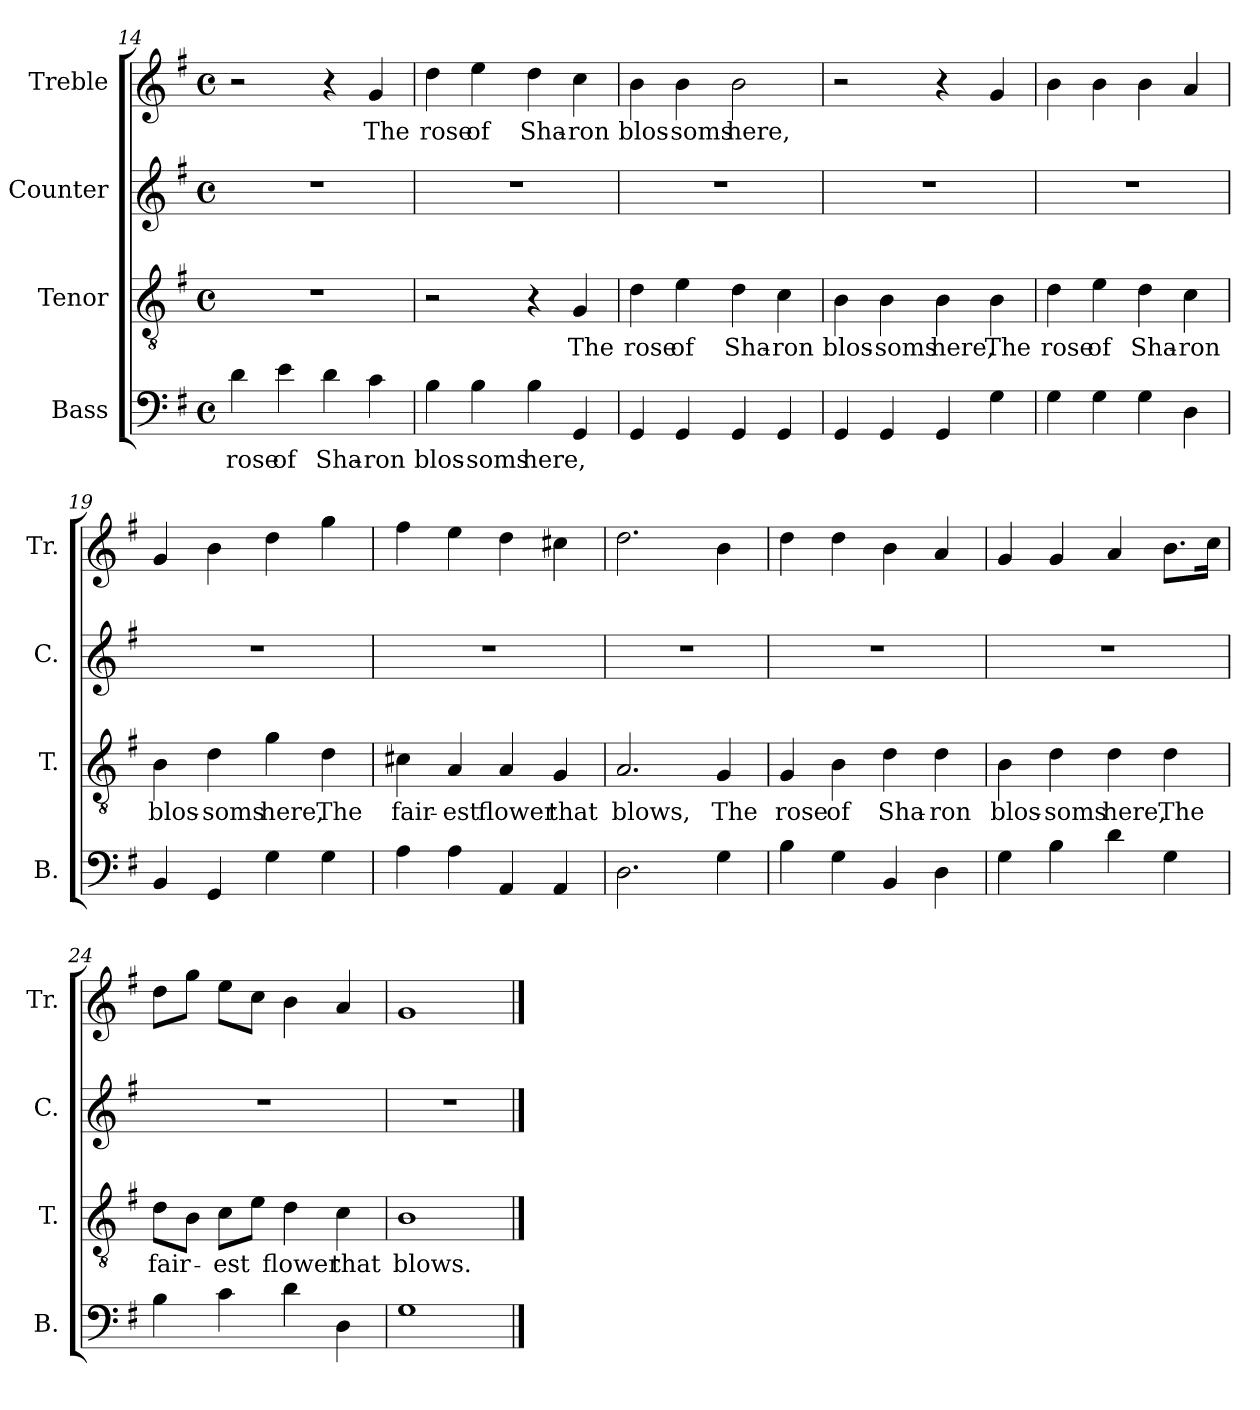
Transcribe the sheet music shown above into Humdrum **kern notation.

**kern	**text	**kern	**text	**kern	**kern	**text
*part4	*part4	*part3	*part3	*part2	*part1	*part1
*staff4	*staff4	*staff3	*staff3	*staff2	*staff1	*staff1
*I"Bass	*	*I"Tenor	*	*I"Counter	*I"Treble	*
*I'B.	*	*I'T.	*	*I'C.	*I'Tr.	*
*clefF4	*	*clefGv2	*	*clefG2	*clefG2	*
*k[f#]	*	*k[f#]	*	*k[f#]	*k[f#]	*
*M4/4	*	*M4/4	*	*M4/4	*M4/4	*
*met(c)	*	*met(c)	*	*met(c)	*met(c)	*
=14	=14	=14	=14	=14	=14	=14
4d\	rose	1r	.	1r	2r	.
4e\	of	.	.	.	.	.
4d\	Sha-	.	.	.	4r	.
4c\	-ron	.	.	.	4g/	The
=15	=15	=15	=15	=15	=15	=15
4B\	blos-	2r	.	1r	4dd\	rose
4B\	-soms	.	.	.	4ee\	of
4B\	here,	4r	.	.	4dd\	Sha-
4GG/	.	4G/	The	.	4cc\	-ron
=16	=16	=16	=16	=16	=16	=16
4GG/	.	4d\	rose	1r	4b\	blos-
4GG/	.	4e\	of	.	4b\	-soms
4GG/	.	4d\	Sha-	.	2b\	here,
4GG/	.	4c\	-ron	.	.	.
=17	=17	=17	=17	=17	=17	=17
4GG/	.	4B\	blos-	1r	2r	.
4GG/	.	4B\	-soms	.	.	.
4GG/	.	4B\	here,	.	4r	.
4G\	.	4B\	The	.	4g/	.
=18	=18	=18	=18	=18	=18	=18
4G\	.	4d\	rose	1r	4b\	.
4G\	.	4e\	of	.	4b\	.
4G\	.	4d\	Sha-	.	4b\	.
4D\	.	4c\	-ron	.	4a/	.
=19	=19	=19	=19	=19	=19	=19
4BB/	.	4B\	blos-	1r	4g/	.
4GG/	.	4d\	-soms	.	4b\	.
4G\	.	4g\	here,	.	4dd\	.
4G\	.	4d\	The	.	4gg\	.
=20	=20	=20	=20	=20	=20	=20
4A\	.	4c#X\	fair-	1r	4ff#\	.
4A\	.	4A/	-est	.	4ee\	.
4AA/	.	4A/	flower	.	4dd\	.
4AA/	.	4G/	that	.	4cc#X\	.
=21	=21	=21	=21	=21	=21	=21
2.D\	.	2.A/	blows,	1r	2.dd\	.
4G\	.	4G/	The	.	4b\	.
=22	=22	=22	=22	=22	=22	=22
4B\	.	4G/	rose	1r	4dd\	.
4G\	.	4B\	of	.	4dd\	.
4BB/	.	4d\	Sha-	.	4b\	.
4D\	.	4d\	-ron	.	4a/	.
=23	=23	=23	=23	=23	=23	=23
4G\	.	4B\	blos-	1r	4g/	.
4B\	.	4d\	-soms	.	4g/	.
4d\	.	4d\	here,	.	4a/	.
4G\	.	4d\	The	.	8.b\L	.
.	.	.	.	.	16cc\Jk	.
=24	=24	=24	=24	=24	=24	=24
4B\	.	8d\L	fair-	1r	8dd\L	.
.	.	8B\J	.	.	8gg\J	.
4c\	.	8c\L	-est	.	8ee\L	.
.	.	8e\J	.	.	8cc\J	.
4d\	.	4d\	flower	.	4b\	.
4D\	.	4c\	that	.	4a/	.
=25	=25	=25	=25	=25	=25	=25
1G	.	1B	blows.	1r	1g	.
==	==	==	==	==	==	==
*-	*-	*-	*-	*-	*-	*-
